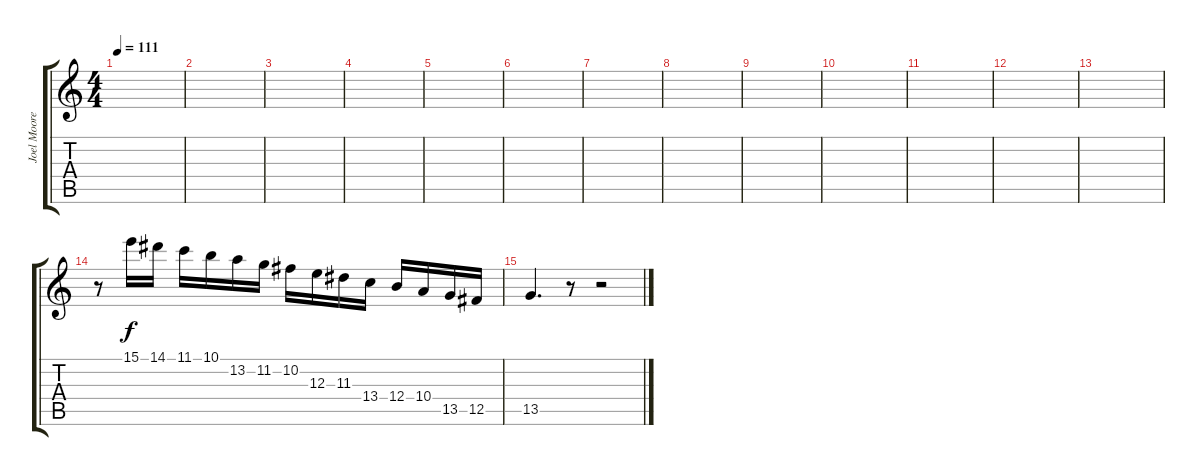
\track ("Joel Moore lead" "Joel Moore") {instrument electricguitarclean}
\staff {score tabs}
\tuning (Db4 Ab3 E3 B2 Gb2 B1) {hide}
\ts (4 4)
\tempo 111
\clef g2
\ks c
|
|
|
|
|
|
|
|
|
|
|
|
|
r.8 15.1.16 14.1.16 11.1.16 10.1.16 13.2.16 11.2.16 10.2.16 12.3.16 11.3.16 13.4.16 12.4.16 10.4.16 13.5.16 12.5.16 |
13.5.4{d} r.8 r.2
